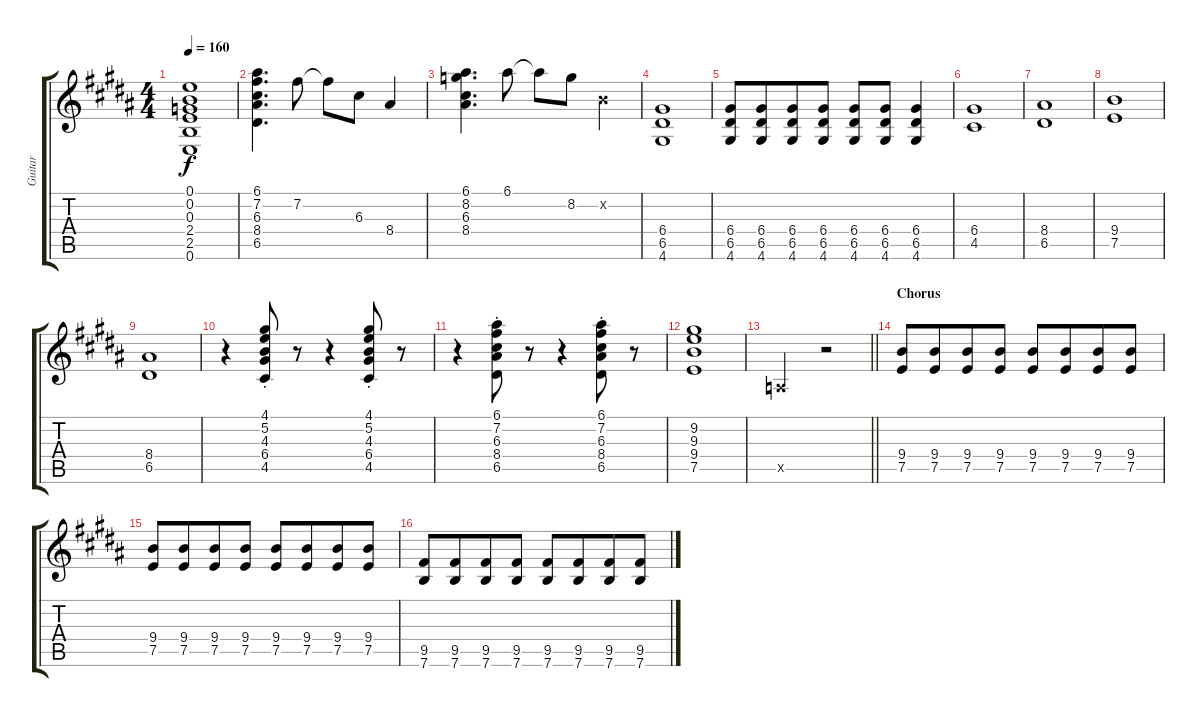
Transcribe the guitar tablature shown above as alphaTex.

\track ("Guitar" "Guitar") {instrument distortionguitar}
\staff {score tabs}
\tuning (E4 B3 G3 D3 A2 E2) {hide}
\ts (4 4)
\tempo 160
\clef g2
\ks b
(0.1{t} 0.2{t} 0.3{t} 2.4{t} 2.5{t} 0.6{t}).1{dy f} |
(6.1 7.2 6.3 8.4 6.5).4{d} 7.2.8 7.2{t}.8 6.3.8 8.4.4 |
(6.1 8.2 6.3 8.4).4{d} 6.1.8 6.1{t}.8 8.2.8 0.2{x}.4 |
(6.4 6.5 4.6).1 |
(6.4 6.5 4.6).8 (6.4 6.5 4.6).8{beam merge} (6.4 6.5 4.6).8 (6.4 6.5 4.6).8 (6.4 6.5 4.6).8 (6.4 6.5 4.6).8 (6.4 6.5 4.6).4 |
(6.4 4.5).1 |
(8.4 6.5).1 |
(9.4 7.5).1 |
(8.4 6.5).1 |
r.4 (4.1 5.2 4.3 6.4 4.5{st}).8 r.8 r.4 (4.1{st} 5.2 4.3 6.4 4.5).8 r.8 |
r.4 (6.1 7.2 6.3 8.4 6.5{st}).8 r.8 r.4 (6.1{st} 7.2 6.3 8.4 6.5).8 r.8 |
(9.2 9.3 9.4 7.5).1 |
\barLineRight lightlight
0.5{x}.2 r.2 |
\section ("" "Chorus")
(9.4 7.5).8 (9.4 7.5).8{beam merge} (9.4 7.5).8 (9.4 7.5).8 (9.4 7.5).8 (9.4 7.5).8{beam merge} (9.4 7.5).8 (9.4 7.5).8 |
(9.4 7.5).8 (9.4 7.5).8{beam merge} (9.4 7.5).8 (9.4 7.5).8 (9.4 7.5).8 (9.4 7.5).8{beam merge} (9.4 7.5).8 (9.4 7.5).8 |
(9.5 7.6).8 (9.5 7.6).8{beam merge} (9.5 7.6).8 (9.5 7.6).8 (9.5 7.6).8 (9.5 7.6).8{beam merge} (9.5 7.6).8 (9.5 7.6).8
